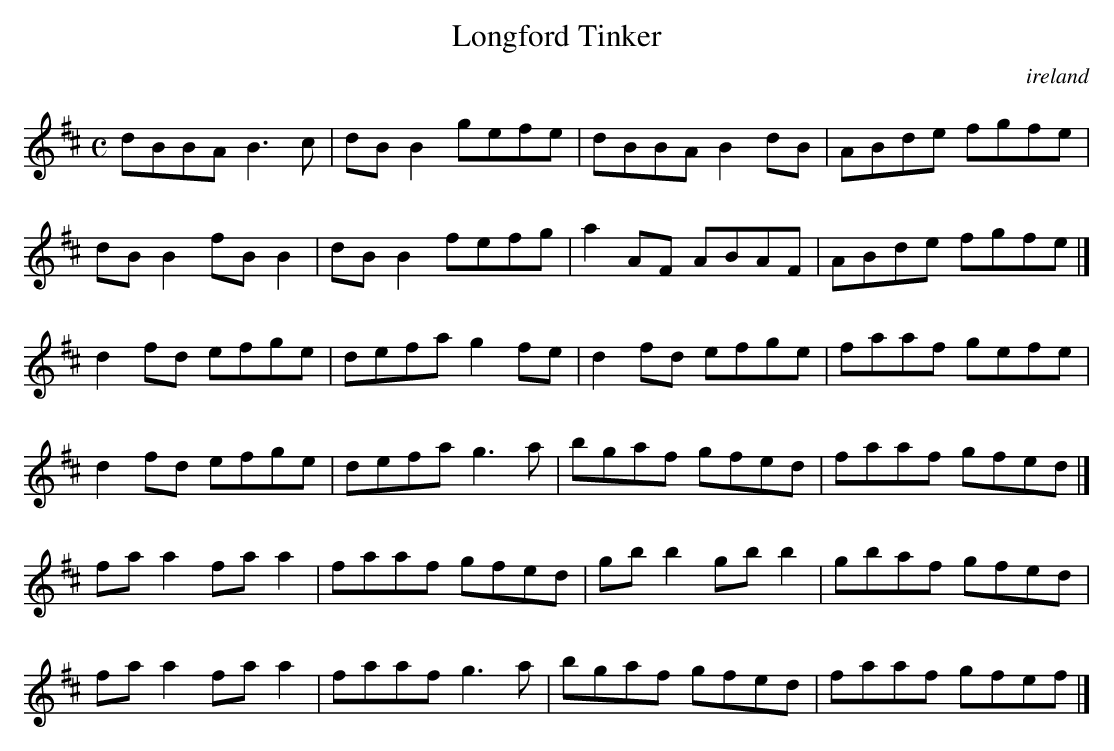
X:1
T:Longford Tinker
O:ireland
M:C
L:1/8
K:B Minor
dBBA B3c|dBB2 gefe|dBBA B2dB|ABde fgfe|!
dBB2 fBB2|dBB2 fefg|a2AF ABAF|ABde fgfe|]!
d2fd efge|defa g2fe|d2fd efge|faaf gefe|!
d2fd efge|defa g3a|bgaf gfed|faaf gfed|]!
faa2 faa2|faaf gfed|gbb2 gbb2|gbaf gfed|!
faa2 faa2|faaf g3a|bgaf gfed|faaf gfef|]!
